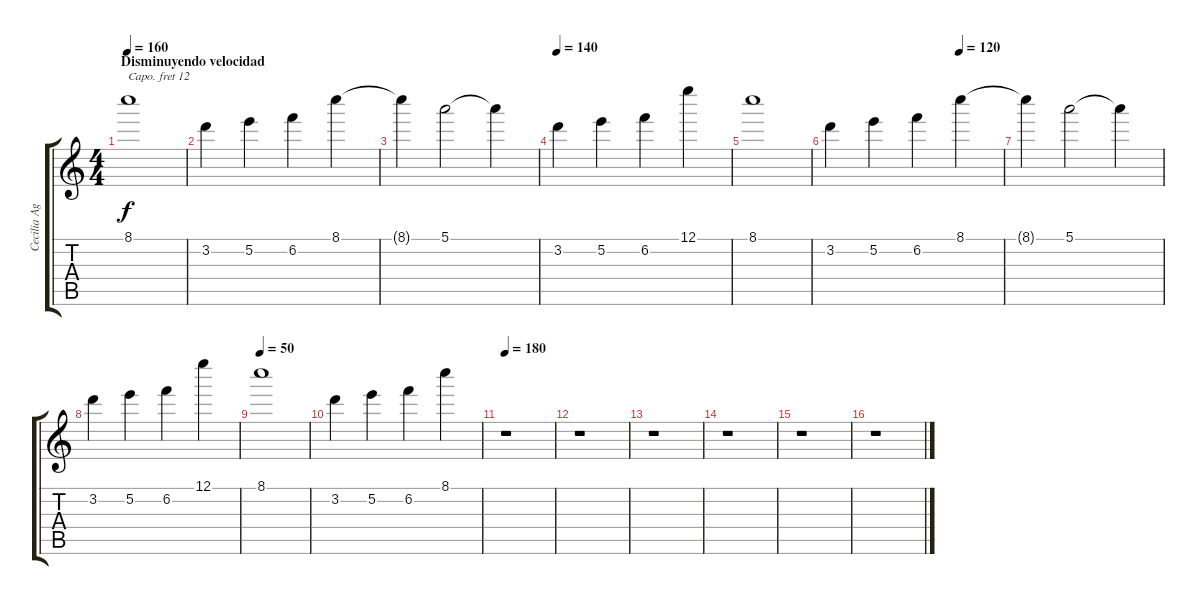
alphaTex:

\track ("Cecilia Aguayo (Sintetizador 4)" "Cecilia Ag") {instrument ocarina}
\staff {score tabs}
\capo 12
\tuning (E5 B4 G4 D4 A3 E3) {hide}
\ts (4 4)
\section ("" "Disminuyendo velocidad")
\tempo 160
\clef g2
\ks c
8.1.1{dy f} |
3.2.4 5.2.4 6.2.4 8.1.4 |
8.1{t}.4 5.1.2 5.1{t}.4 |
\tempo 140
3.2.4 5.2.4 6.2.4 12.1.4 |
8.1.1 |
\tempo (120 0.75)
3.2.4 5.2.4 6.2.4 8.1.4 |
8.1{t}.4 5.1.2 5.1{t}.4 |
3.2.4 5.2.4 6.2.4 12.1.4 |
\tempo 50
8.1.1 |
3.2.4 5.2.4 6.2.4 8.1.4 |
\tempo 180
r.1 |
r.1 |
r.1 |
r.1 |
r.1 |
r.1
